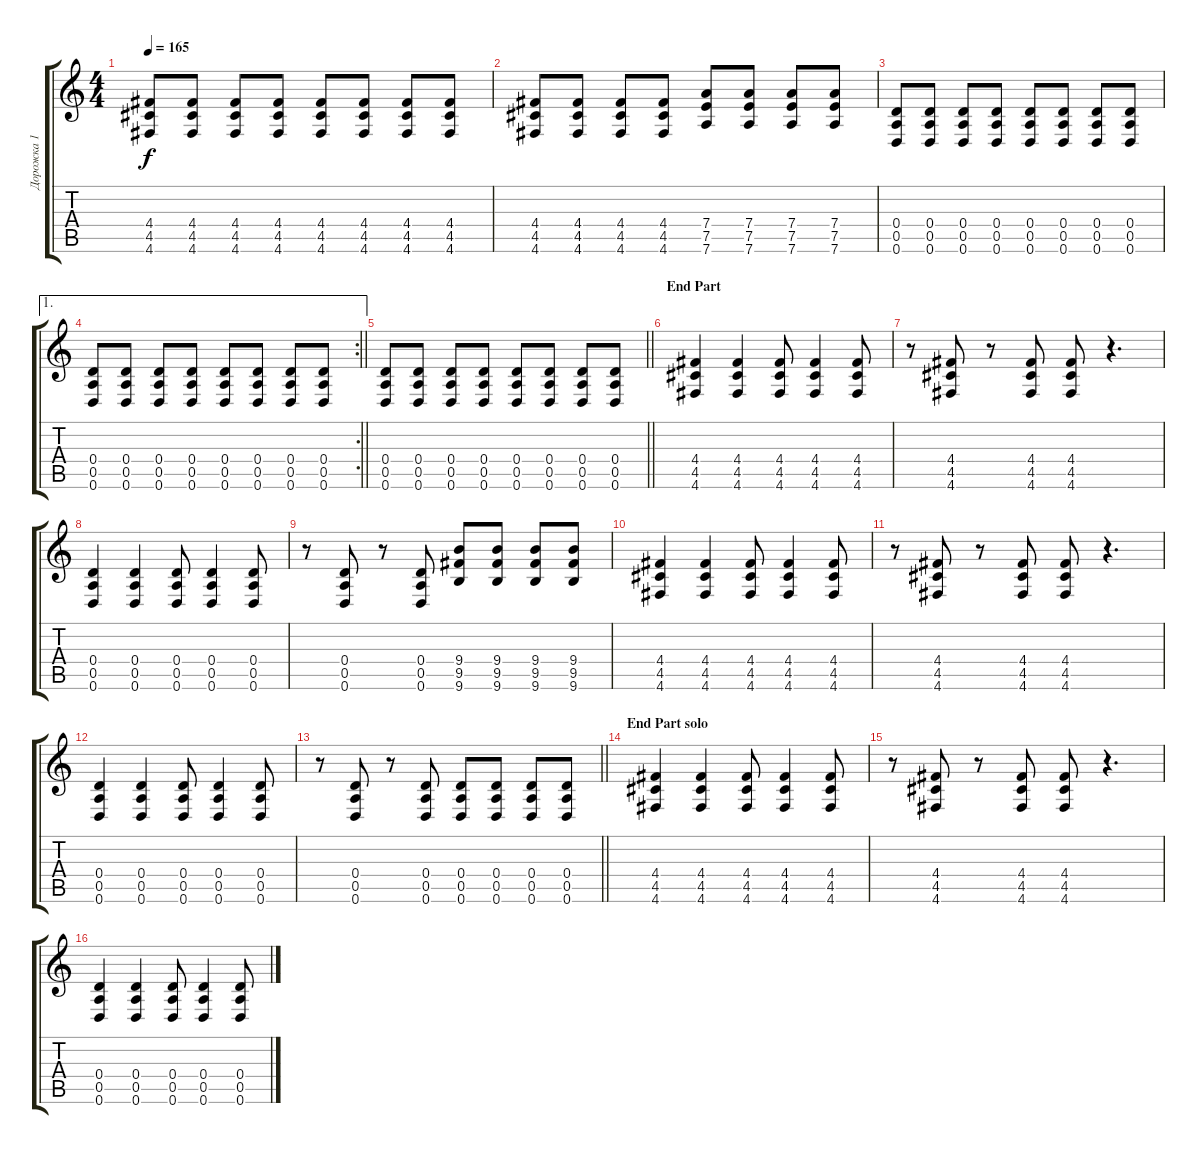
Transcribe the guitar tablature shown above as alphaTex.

\track ("Дорожка 1" "Дорожка 1") {instrument distortionguitar}
\staff {score tabs}
\tuning (E4 B3 G3 D3 A2 D2) {hide}
\ts (4 4)
\tempo 165
\clef g2
\ks c
(4.4 4.5 4.6).8{dy f} (4.4 4.5 4.6).8 (4.4 4.5 4.6).8 (4.4 4.5 4.6).8 (4.4 4.5 4.6).8 (4.4 4.5 4.6).8 (4.4 4.5 4.6).8 (4.4 4.5 4.6).8 |
(4.4 4.5 4.6).8 (4.4 4.5 4.6).8 (4.4 4.5 4.6).8 (4.4 4.5 4.6).8 (7.4 7.5 7.6).8 (7.4 7.5 7.6).8 (7.4 7.5 7.6).8 (7.4 7.5 7.6).8 |
(0.4 0.5 0.6).8 (0.4 0.5 0.6).8 (0.4 0.5 0.6).8 (0.4 0.5 0.6).8 (0.4 0.5 0.6).8 (0.4 0.5 0.6).8 (0.4 0.5 0.6).8 (0.4 0.5 0.6).8 |
\ae 1
\rc 2
\barLineRight lightlight
(0.4 0.5 0.6).8 (0.4 0.5 0.6).8 (0.4 0.5 0.6).8 (0.4 0.5 0.6).8 (0.4 0.5 0.6).8 (0.4 0.5 0.6).8 (0.4 0.5 0.6).8 (0.4 0.5 0.6).8 |
\barLineRight lightlight
(0.4 0.5 0.6).8 (0.4 0.5 0.6).8 (0.4 0.5 0.6).8 (0.4 0.5 0.6).8 (0.4 0.5 0.6).8 (0.4 0.5 0.6).8 (0.4 0.5 0.6).8 (0.4 0.5 0.6).8 |
\section ("" "End Part")
(4.4 4.5 4.6).4 (4.4 4.5 4.6).4 (4.4 4.5 4.6).8 (4.4 4.5 4.6).4 (4.4 4.5 4.6).8 |
r.8 (4.4 4.5 4.6).8 r.8 (4.4 4.5 4.6).8 (4.4 4.5 4.6).8 r.4{d} |
(0.4 0.5 0.6).4 (0.4 0.5 0.6).4 (0.4 0.5 0.6).8 (0.4 0.5 0.6).4 (0.4 0.5 0.6).8 |
r.8 (0.4 0.5 0.6).8 r.8 (0.4 0.5 0.6).8 (9.4 9.5 9.6).8 (9.4 9.5 9.6).8 (9.4 9.5 9.6).8 (9.4 9.5 9.6).8 |
(4.4 4.5 4.6).4 (4.4 4.5 4.6).4 (4.4 4.5 4.6).8 (4.4 4.5 4.6).4 (4.4 4.5 4.6).8 |
r.8 (4.4 4.5 4.6).8 r.8 (4.4 4.5 4.6).8 (4.4 4.5 4.6).8 r.4{d} |
(0.4 0.5 0.6).4 (0.4 0.5 0.6).4 (0.4 0.5 0.6).8 (0.4 0.5 0.6).4 (0.4 0.5 0.6).8 |
\barLineRight lightlight
r.8 (0.4 0.5 0.6).8 r.8 (0.4 0.5 0.6).8 (0.4 0.5 0.6).8 (0.4 0.5 0.6).8 (0.4 0.5 0.6).8 (0.4 0.5 0.6).8 |
\section ("" "End Part solo")
(4.4 4.5 4.6).4 (4.4 4.5 4.6).4 (4.4 4.5 4.6).8 (4.4 4.5 4.6).4 (4.4 4.5 4.6).8 |
r.8 (4.4 4.5 4.6).8 r.8 (4.4 4.5 4.6).8 (4.4 4.5 4.6).8 r.4{d} |
(0.4 0.5 0.6).4 (0.4 0.5 0.6).4 (0.4 0.5 0.6).8 (0.4 0.5 0.6).4 (0.4 0.5 0.6).8
